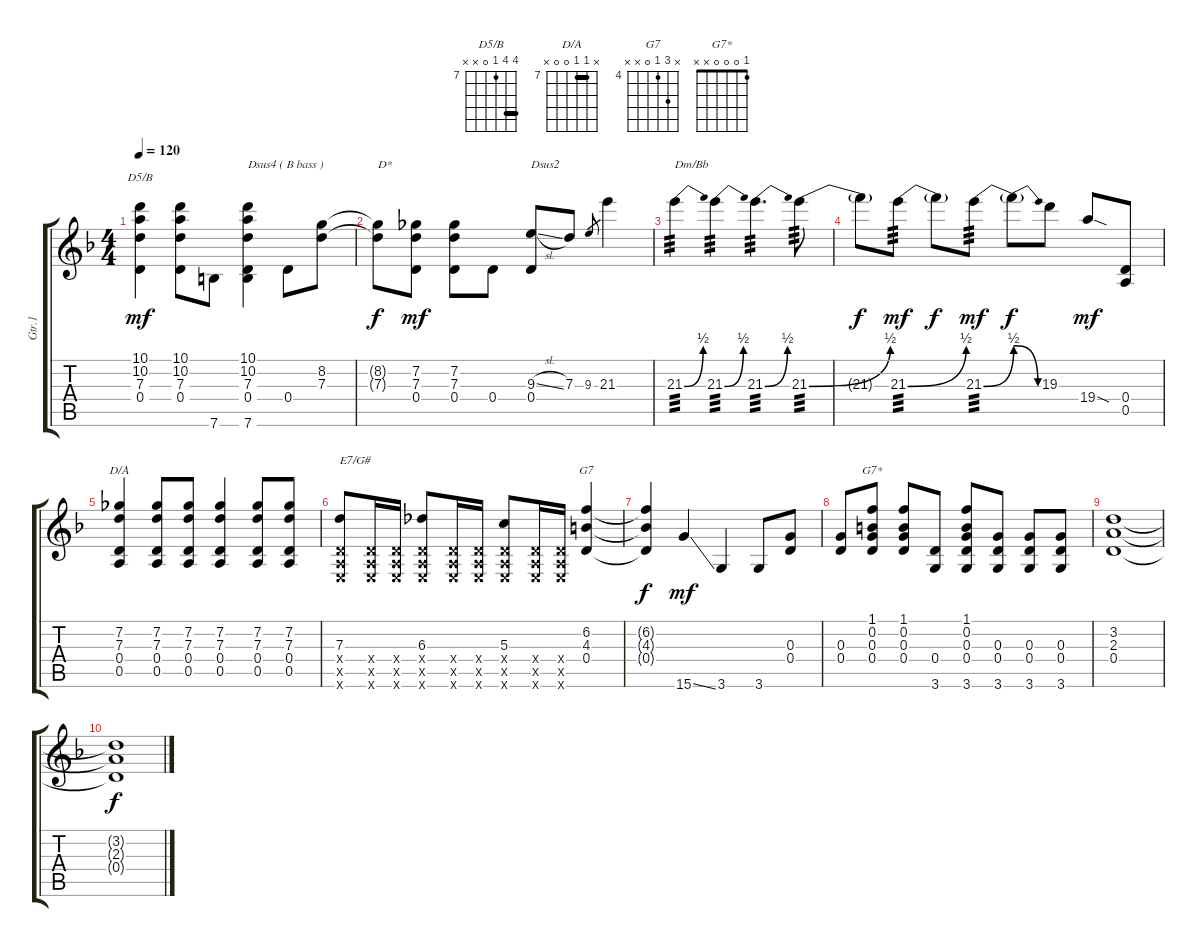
\track ("Gtr.1" "Gtr.1") {instrument distortionguitar}
\staff {score tabs}
\tuning (E4 B3 G3 D3 A2 E2) {hide}
\chord ("D5/B" 10 10 7 0 x x) {firstfret 7 barre 10}
\chord ("D/A" x 7 7 0 0 x) {firstfret 7 barre 7}
\chord ("G7" x 6 4 0 x x) {firstfret 4}
\chord ("G7*" 1 0 0 0 x x)
\ts (4 4)
\tempo 120
\clef g2
\ks f
(10.1 10.2 7.3 0.4).4{ch "D5/B" dy mf} (10.1 10.2 7.3 0.4).8 7.6.8 (10.1 10.2 7.3 0.4 7.6).4{txt "Dsus4 ( B bass )"} 0.4.8 (8.2 7.3).8 |
(8.2{t} 7.3{t}).8{txt "D*" dy f} (7.2 7.3 0.4).8{dy mf} (7.2 7.3 0.4).8 0.4.8 (9.3{sl} 0.4).8{txt "Dsus2"} 7.3.8 9.3.8{gr} 21.3.4 |
21.3{be (bend 0 0 60 2)}.4{txt "Dm/Bb" tp 3} 21.3{be (bend 0 0 60 2)}.4{tp 3} 21.3{be (bend 0 0 60 2)}.4{d tp 3} 21.3{be (bend 0 0 60 2)}.8{tp 3} |
21.3{t}.8{dy f} 21.3{be (bend 0 0 60 2)}.8{tp 3 dy mf} 21.3{t}.8{dy f} 21.3{be (bend 0 0 60 2)}.8{tp 3 dy mf} 21.3{be (release 0 2 60 0) t}.8{dy f} 19.3.8 19.4{sod}.8{dy mf} (0.4 0.5).8 |
(7.2 7.3 0.4 0.5).4{ch "D/A"} (7.2 7.3 0.4 0.5).8 (7.2 7.3 0.4 0.5).8 (7.2 7.3 0.4 0.5).4 (7.2 7.3 0.4 0.5).8 (7.2 7.3 0.4 0.5).8 |
(7.3 0.4{x} 0.5{x} 0.6{x}).8{txt "E7/G#"} (0.4{x} 0.5{x} 0.6{x}).16 (0.4{x} 0.5{x} 0.6{x}).16 (6.3 0.4{x} 0.5{x} 0.6{x}).8 (0.4{x} 0.5{x} 0.6{x}).16 (0.4{x} 0.5{x} 0.6{x}).16 (5.3 0.4{x} 0.5{x} 0.6{x}).8 (0.4{x} 0.5{x} 0.6{x}).16 (0.4{x} 0.5{x} 0.6{x}).16 (6.2 4.3 0.4).4{ch "G7"} |
(6.2{t} 4.3{t} 0.4{t}).4{dy f} 15.6{ss}.4{dy mf} 3.6.4 3.6.8 (0.3 0.4).8 |
(0.3 0.4).8 (1.1 0.2 0.3 0.4).8{ch "G7*"} (1.1 0.2 0.3 0.4).8 (0.4 3.6).8 (1.1 0.2 0.3 0.4 3.6).8 (0.3 0.4 3.6).8 (0.3 0.4 3.6).8 (0.3 0.4 3.6).8 |
(3.2 2.3 0.4).1 |
(3.2{t} 2.3{t} 0.4{t}).1{dy f}
